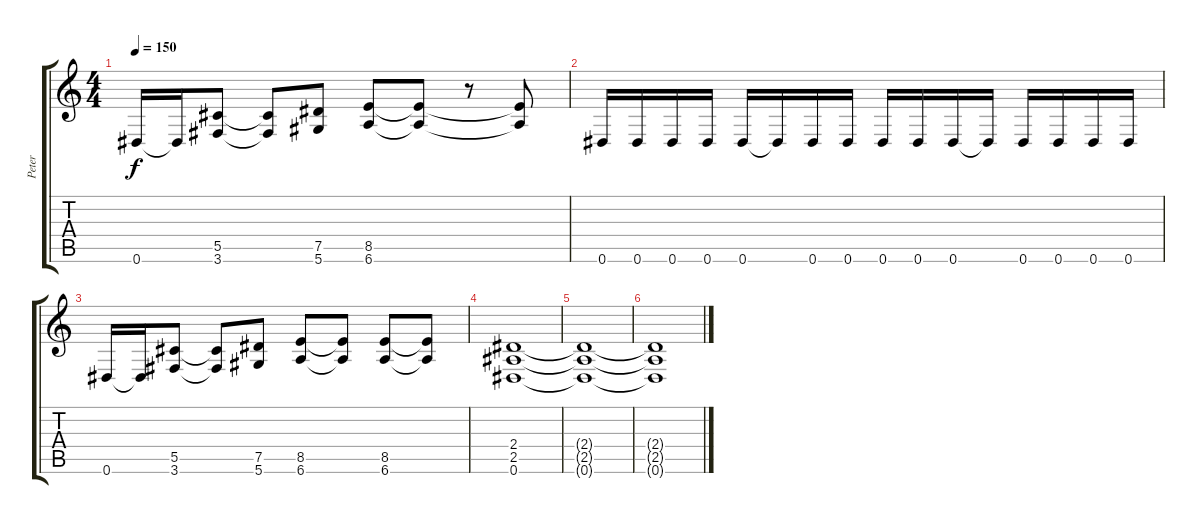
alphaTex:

\track ("Peter" "Peter") {instrument distortionguitar}
\staff {score tabs}
\tuning (Eb4 Bb3 Gb3 Db3 Ab2 Eb2) {hide}
\ts (4 4)
\tempo 150
\clef g2
\ks c
0.6.16{dy f} 0.6{t}.16 (5.5 3.6).8 (5.5{t} 3.6{t}).8 (7.5 5.6).8 (8.5 6.6).8 (8.5{t} 6.6{t}).8 r.8 (8.5{t} 6.6{t}).8 |
0.6.16 0.6.16 0.6.16 0.6.16 0.6.16 0.6{t}.16 0.6.16 0.6.16 0.6.16 0.6.16 0.6.16 0.6{t}.16 0.6.16 0.6.16 0.6.16 0.6.16 |
0.6.16 0.6{t}.16 (5.5 3.6).8 (5.5{t} 3.6{t}).8 (7.5 5.6).8 (8.5 6.6).8 (8.5{t} 6.6{t}).8 (8.5 6.6).8 (8.5{t} 6.6{t}).8 |
(2.4 2.5 0.6).1 |
(2.4{t} 2.5{t} 0.6{t}).1 |
(2.4{t} 2.5{t} 0.6{t}).1
